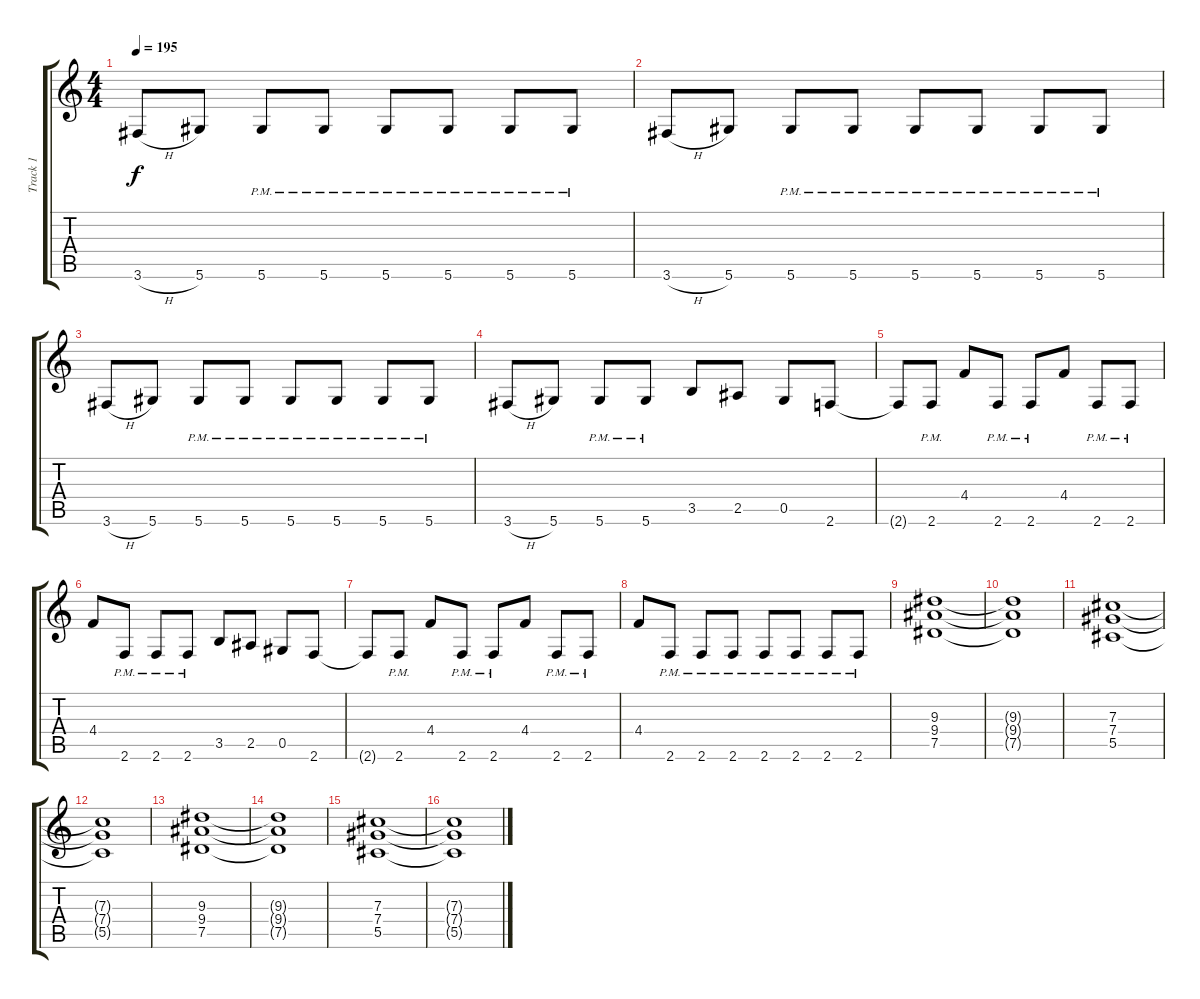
\track ("Track 1" "Track 1") {instrument distortionguitar}
\staff {score tabs}
\tuning (Eb4 Bb3 Gb3 Db3 Ab2 Eb2) {hide}
\ts (4 4)
\tempo 195
\clef g2
\ks c
3.6{h}.8{dy f} 5.6.8 5.6{pm}.8 5.6{pm}.8 5.6{pm}.8 5.6{pm}.8 5.6{pm}.8 5.6{pm}.8 |
3.6{h}.8 5.6.8 5.6{pm}.8 5.6{pm}.8 5.6{pm}.8 5.6{pm}.8 5.6{pm}.8 5.6{pm}.8 |
3.6{h}.8 5.6.8 5.6{pm}.8 5.6{pm}.8 5.6{pm}.8 5.6{pm}.8 5.6{pm}.8 5.6{pm}.8 |
3.6{h}.8 5.6.8 5.6{pm}.8 5.6{pm}.8 3.5.8 2.5.8 0.5.8 2.6.8 |
2.6{t}.8 2.6{pm}.8 4.4.8 2.6{pm}.8 2.6{pm}.8 4.4.8 2.6{pm}.8 2.6{pm}.8 |
4.4.8 2.6{pm}.8 2.6{pm}.8 2.6{pm}.8 3.5.8 2.5.8 0.5.8 2.6.8 |
2.6{t}.8 2.6{pm}.8 4.4.8 2.6{pm}.8 2.6{pm}.8 4.4.8 2.6{pm}.8 2.6{pm}.8 |
4.4.8 2.6{pm}.8 2.6{pm}.8 2.6{pm}.8 2.6{pm}.8 2.6{pm}.8 2.6{pm}.8 2.6{pm}.8 |
(9.3 9.4 7.5).1 |
(9.3{t} 9.4{t} 7.5{t}).1 |
(7.3 7.4 5.5).1 |
(7.3{t} 7.4{t} 5.5{t}).1 |
(9.3 9.4 7.5).1 |
(9.3{t} 9.4{t} 7.5{t}).1 |
(7.3 7.4 5.5).1 |
(7.3{t} 7.4{t} 5.5{t}).1
